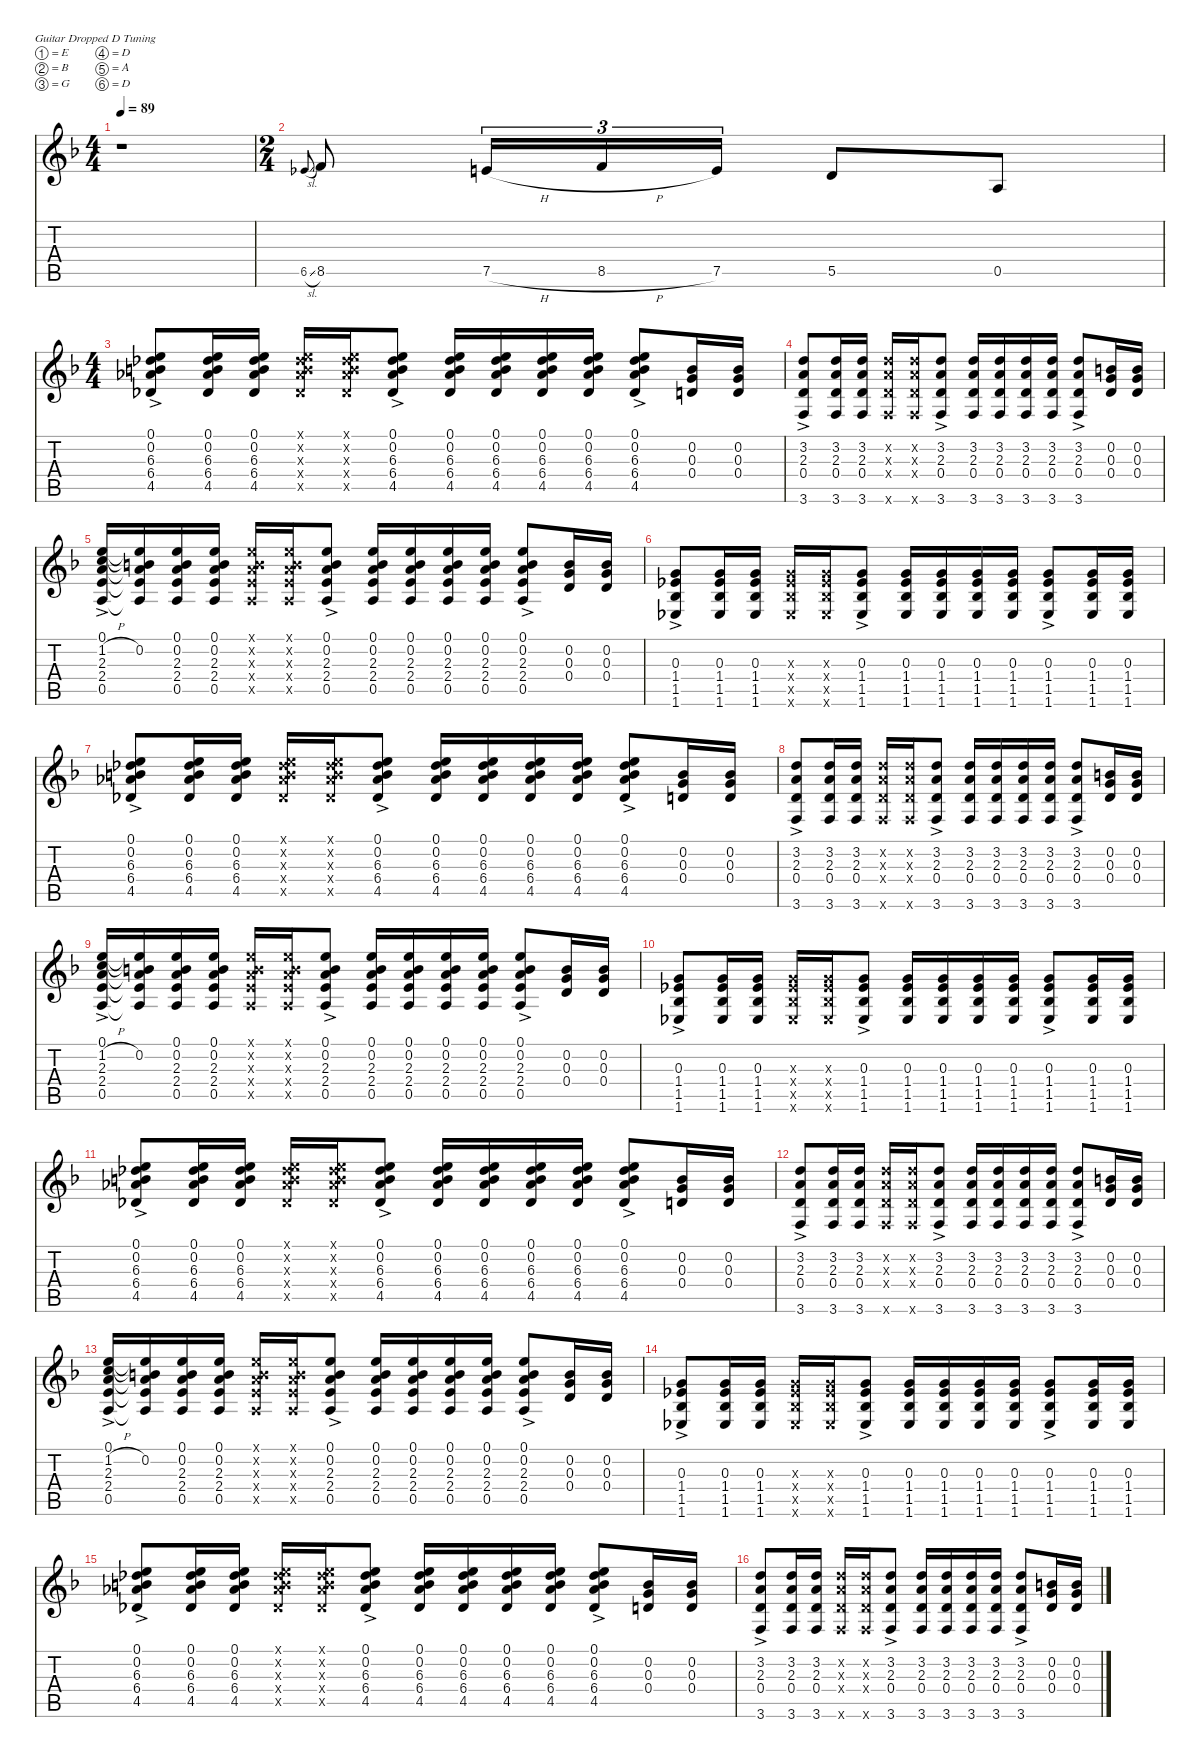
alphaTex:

\defaultSystemsLayout 4
\hideDynamics
\bracketExtendMode nobrackets
\singleTrackTrackNamePolicy hidden
\multiTrackTrackNamePolicy hidden
\firstSystemTrackNameMode fullname
\firstSystemTrackNameOrientation horizontal
\otherSystemsTrackNameOrientation horizontal
\track ("Distorted Guitar 2" "dist.guit.") {instrument distortionguitar}
\staff {score tabs}
\tuning (E4 B3 G3 D3 A2 D2)
\ts (4 4)
\beaming (8 2 2 2 2)
\tempo 89
\clef g2
\ks f
r.1{dy mf instrument distortionguitar beam Down} |
\ts (2 4)
\beaming (8 2 2 2 2)
6.5{sl acc b}.8{gr onbeat beam Up} 8.5{acc forcenatural}.8{dy f beam Up} 7.5{h acc forcenatural}.16{tu (3 2) beam Up} 8.5{h acc forcenatural}.16{tu (3 2) beam Up} 7.5{acc forcenatural}.16{tu (3 2) beam Up} 5.5{acc forcenatural}.8{beam Up} 0.5{acc forcenatural}.8{beam Up} |
\ts (4 4)
\beaming (8 2 2 2 2)
(0.1{ac acc forcenatural} 0.2{ac acc forcenatural} 6.3{ac acc b} 6.4{ac acc b} 4.5{ac acc b}).8{dy mp beam Up} (0.1{acc forcenatural} 0.2{acc forcenatural} 6.3{acc b} 6.4{acc b} 4.5{acc b}).16{dy mf beam Up} (0.1{acc forcenatural} 0.2{acc forcenatural} 6.3{acc b} 6.4{acc b} 4.5{acc b}).16{beam Up} (0.1{x acc forcenatural} 0.2{x acc forcenatural} 6.3{x acc b} 6.4{x acc b} 4.5{x acc b}).16{beam Up} (0.1{x acc forcenatural} 0.2{x acc forcenatural} 6.3{x acc b} 6.4{x acc b} 4.5{x acc b}).16{beam Up} (0.1{ac acc forcenatural} 0.2{ac acc forcenatural} 6.3{ac acc b} 6.4{ac acc b} 4.5{ac acc b}).8{beam Up} (0.1{acc forcenatural} 0.2{acc forcenatural} 6.3{acc b} 6.4{acc b} 4.5{acc b}).16{beam Up} (0.1{acc forcenatural} 0.2{acc forcenatural} 6.3{acc b} 6.4{acc b} 4.5{acc b}).16{beam Up} (0.1{acc forcenatural} 0.2{acc forcenatural} 6.3{acc b} 6.4{acc b} 4.5{acc b}).16{beam Up} (0.1{acc forcenatural} 0.2{acc forcenatural} 6.3{acc b} 6.4{acc b} 4.5{acc b}).16{beam Up} (0.1{ac acc forcenatural} 0.2{ac acc forcenatural} 6.3{ac acc b} 6.4{ac acc b} 4.5{ac acc b}).8{beam Up} (0.2{acc forcenatural} 0.3{acc forcenatural} 0.4{acc forcenatural}).16{beam Up} (0.2{acc forcenatural} 0.3{acc forcenatural} 0.4{acc forcenatural}).16{beam Up} |
(3.2{ac acc forcenatural} 2.3{ac acc forcenatural} 0.4{ac acc forcenatural} 3.6{ac acc forcenatural}).8{dy ff beam Up} (3.2{acc forcenatural} 2.3{acc forcenatural} 0.4{acc forcenatural} 3.6{acc forcenatural}).16{beam Up} (3.2{acc forcenatural} 2.3{acc forcenatural} 0.4{acc forcenatural} 3.6{acc forcenatural}).16{beam Up} (3.2{x acc forcenatural} 2.3{x acc forcenatural} 0.4{x acc forcenatural} 3.6{x acc forcenatural}).16{beam Up} (3.2{x acc forcenatural} 2.3{x acc forcenatural} 0.4{x acc forcenatural} 3.6{x acc forcenatural}).16{beam Up} (3.2{ac acc forcenatural} 2.3{ac acc forcenatural} 0.4{ac acc forcenatural} 3.6{ac acc forcenatural}).8{beam Up} (3.2{acc forcenatural} 2.3{acc forcenatural} 0.4{acc forcenatural} 3.6{acc forcenatural}).16{beam Up} (3.2{acc forcenatural} 2.3{acc forcenatural} 0.4{acc forcenatural} 3.6{acc forcenatural}).16{beam Up} (3.2{acc forcenatural} 2.3{acc forcenatural} 0.4{acc forcenatural} 3.6{acc forcenatural}).16{beam Up} (3.2{acc forcenatural} 2.3{acc forcenatural} 0.4{acc forcenatural} 3.6{acc forcenatural}).16{beam Up} (3.2{ac acc forcenatural} 2.3{ac acc forcenatural} 0.4{ac acc forcenatural} 3.6{ac acc forcenatural}).8{beam Up} (0.2{acc forcenatural} 0.3{acc forcenatural} 0.4{acc forcenatural}).16{beam Up} (0.2{acc forcenatural} 0.3{acc forcenatural} 0.4{acc forcenatural}).16{beam Up} |
(0.1{ac acc forcenatural} 1.2{h ac acc forcenatural} 2.3{ac acc forcenatural} 2.4{ac acc forcenatural} 0.5{ac acc forcenatural}).16{beam Up} (0.1{t acc forcenatural} 0.2{acc forcenatural} 2.3{t acc forcenatural} 2.4{t acc forcenatural} 0.5{t acc forcenatural}).16{beam Up} (0.1{acc forcenatural} 0.2{acc forcenatural} 2.3{acc forcenatural} 2.4{acc forcenatural} 0.5{acc forcenatural}).16{beam Up} (0.1{acc forcenatural} 0.2{acc forcenatural} 2.3{acc forcenatural} 2.4{acc forcenatural} 0.5{acc forcenatural}).16{beam Up} (0.1{x acc forcenatural} 0.2{x acc forcenatural} 2.3{x acc forcenatural} 2.4{x acc forcenatural} 0.5{x acc forcenatural}).16{beam Up} (0.1{x acc forcenatural} 0.2{x acc forcenatural} 2.3{x acc forcenatural} 2.4{x acc forcenatural} 0.5{x acc forcenatural}).16{beam Up} (0.1{ac acc forcenatural} 0.2{ac acc forcenatural} 2.3{ac acc forcenatural} 2.4{ac acc forcenatural} 0.5{ac acc forcenatural}).8{beam Up} (0.1{acc forcenatural} 0.2{acc forcenatural} 2.3{acc forcenatural} 2.4{acc forcenatural} 0.5{acc forcenatural}).16{beam Up} (0.1{acc forcenatural} 0.2{acc forcenatural} 2.3{acc forcenatural} 2.4{acc forcenatural} 0.5{acc forcenatural}).16{beam Up} (0.1{acc forcenatural} 0.2{acc forcenatural} 2.3{acc forcenatural} 2.4{acc forcenatural} 0.5{acc forcenatural}).16{beam Up} (0.1{acc forcenatural} 0.2{acc forcenatural} 2.3{acc forcenatural} 2.4{acc forcenatural} 0.5{acc forcenatural}).16{beam Up} (0.1{ac acc forcenatural} 0.2{ac acc forcenatural} 2.3{ac acc forcenatural} 2.4{ac acc forcenatural} 0.5{ac acc forcenatural}).8{beam Up} (0.2{acc forcenatural} 0.3{acc forcenatural} 0.4{acc forcenatural}).16{beam Up} (0.2{acc forcenatural} 0.3{acc forcenatural} 0.4{acc forcenatural}).16{beam Up} |
(0.3{ac acc forcenatural} 1.4{ac acc b} 1.5{ac acc b} 1.6{ac acc b}).8{beam Up} (0.3{acc forcenatural} 1.4{acc b} 1.5{acc b} 1.6{acc b}).16{beam Up} (0.3{acc forcenatural} 1.4{acc b} 1.5{acc b} 1.6{acc b}).16{beam Up} (0.3{x acc forcenatural} 1.4{x acc b} 1.5{x acc b} 1.6{x acc b}).16{beam Up} (0.3{x acc forcenatural} 1.4{x acc b} 1.5{x acc b} 1.6{x acc b}).16{beam Up} (0.3{ac acc forcenatural} 1.4{ac acc b} 1.5{ac acc b} 1.6{ac acc b}).8{beam Up} (0.3{acc forcenatural} 1.4{acc b} 1.5{acc b} 1.6{acc b}).16{beam Up} (0.3{acc forcenatural} 1.4{acc b} 1.5{acc b} 1.6{acc b}).16{beam Up} (0.3{acc forcenatural} 1.4{acc b} 1.5{acc b} 1.6{acc b}).16{beam Up} (0.3{acc forcenatural} 1.4{acc b} 1.5{acc b} 1.6{acc b}).16{beam Up} (0.3{ac acc forcenatural} 1.4{ac acc b} 1.5{ac acc b} 1.6{ac acc b}).8{beam Up} (0.3{acc forcenatural} 1.4{acc b} 1.5{acc b} 1.6{acc b}).16{beam Up} (0.3{acc forcenatural} 1.4{acc b} 1.5{acc b} 1.6{acc b}).16{beam Up} |
(0.1{ac acc forcenatural} 0.2{ac acc forcenatural} 6.3{ac acc b} 6.4{ac acc b} 4.5{ac acc b}).8{dy mp beam Up} (0.1{acc forcenatural} 0.2{acc forcenatural} 6.3{acc b} 6.4{acc b} 4.5{acc b}).16{dy mf beam Up} (0.1{acc forcenatural} 0.2{acc forcenatural} 6.3{acc b} 6.4{acc b} 4.5{acc b}).16{beam Up} (0.1{x acc forcenatural} 0.2{x acc forcenatural} 6.3{x acc b} 6.4{x acc b} 4.5{x acc b}).16{beam Up} (0.1{x acc forcenatural} 0.2{x acc forcenatural} 6.3{x acc b} 6.4{x acc b} 4.5{x acc b}).16{beam Up} (0.1{ac acc forcenatural} 0.2{ac acc forcenatural} 6.3{ac acc b} 6.4{ac acc b} 4.5{ac acc b}).8{beam Up} (0.1{acc forcenatural} 0.2{acc forcenatural} 6.3{acc b} 6.4{acc b} 4.5{acc b}).16{beam Up} (0.1{acc forcenatural} 0.2{acc forcenatural} 6.3{acc b} 6.4{acc b} 4.5{acc b}).16{beam Up} (0.1{acc forcenatural} 0.2{acc forcenatural} 6.3{acc b} 6.4{acc b} 4.5{acc b}).16{beam Up} (0.1{acc forcenatural} 0.2{acc forcenatural} 6.3{acc b} 6.4{acc b} 4.5{acc b}).16{beam Up} (0.1{ac acc forcenatural} 0.2{ac acc forcenatural} 6.3{ac acc b} 6.4{ac acc b} 4.5{ac acc b}).8{beam Up} (0.2{acc forcenatural} 0.3{acc forcenatural} 0.4{acc forcenatural}).16{beam Up} (0.2{acc forcenatural} 0.3{acc forcenatural} 0.4{acc forcenatural}).16{beam Up} |
(3.2{ac acc forcenatural} 2.3{ac acc forcenatural} 0.4{ac acc forcenatural} 3.6{ac acc forcenatural}).8{dy ff beam Up} (3.2{acc forcenatural} 2.3{acc forcenatural} 0.4{acc forcenatural} 3.6{acc forcenatural}).16{beam Up} (3.2{acc forcenatural} 2.3{acc forcenatural} 0.4{acc forcenatural} 3.6{acc forcenatural}).16{beam Up} (3.2{x acc forcenatural} 2.3{x acc forcenatural} 0.4{x acc forcenatural} 3.6{x acc forcenatural}).16{beam Up} (3.2{x acc forcenatural} 2.3{x acc forcenatural} 0.4{x acc forcenatural} 3.6{x acc forcenatural}).16{beam Up} (3.2{ac acc forcenatural} 2.3{ac acc forcenatural} 0.4{ac acc forcenatural} 3.6{ac acc forcenatural}).8{beam Up} (3.2{acc forcenatural} 2.3{acc forcenatural} 0.4{acc forcenatural} 3.6{acc forcenatural}).16{beam Up} (3.2{acc forcenatural} 2.3{acc forcenatural} 0.4{acc forcenatural} 3.6{acc forcenatural}).16{beam Up} (3.2{acc forcenatural} 2.3{acc forcenatural} 0.4{acc forcenatural} 3.6{acc forcenatural}).16{beam Up} (3.2{acc forcenatural} 2.3{acc forcenatural} 0.4{acc forcenatural} 3.6{acc forcenatural}).16{beam Up} (3.2{ac acc forcenatural} 2.3{ac acc forcenatural} 0.4{ac acc forcenatural} 3.6{ac acc forcenatural}).8{beam Up} (0.2{acc forcenatural} 0.3{acc forcenatural} 0.4{acc forcenatural}).16{beam Up} (0.2{acc forcenatural} 0.3{acc forcenatural} 0.4{acc forcenatural}).16{beam Up} |
(0.1{ac acc forcenatural} 1.2{h ac acc forcenatural} 2.3{ac acc forcenatural} 2.4{ac acc forcenatural} 0.5{ac acc forcenatural}).16{beam Up} (0.1{t acc forcenatural} 0.2{acc forcenatural} 2.3{t acc forcenatural} 2.4{t acc forcenatural} 0.5{t acc forcenatural}).16{beam Up} (0.1{acc forcenatural} 0.2{acc forcenatural} 2.3{acc forcenatural} 2.4{acc forcenatural} 0.5{acc forcenatural}).16{beam Up} (0.1{acc forcenatural} 0.2{acc forcenatural} 2.3{acc forcenatural} 2.4{acc forcenatural} 0.5{acc forcenatural}).16{beam Up} (0.1{x acc forcenatural} 0.2{x acc forcenatural} 2.3{x acc forcenatural} 2.4{x acc forcenatural} 0.5{x acc forcenatural}).16{beam Up} (0.1{x acc forcenatural} 0.2{x acc forcenatural} 2.3{x acc forcenatural} 2.4{x acc forcenatural} 0.5{x acc forcenatural}).16{beam Up} (0.1{ac acc forcenatural} 0.2{ac acc forcenatural} 2.3{ac acc forcenatural} 2.4{ac acc forcenatural} 0.5{ac acc forcenatural}).8{beam Up} (0.1{acc forcenatural} 0.2{acc forcenatural} 2.3{acc forcenatural} 2.4{acc forcenatural} 0.5{acc forcenatural}).16{beam Up} (0.1{acc forcenatural} 0.2{acc forcenatural} 2.3{acc forcenatural} 2.4{acc forcenatural} 0.5{acc forcenatural}).16{beam Up} (0.1{acc forcenatural} 0.2{acc forcenatural} 2.3{acc forcenatural} 2.4{acc forcenatural} 0.5{acc forcenatural}).16{beam Up} (0.1{acc forcenatural} 0.2{acc forcenatural} 2.3{acc forcenatural} 2.4{acc forcenatural} 0.5{acc forcenatural}).16{beam Up} (0.1{ac acc forcenatural} 0.2{ac acc forcenatural} 2.3{ac acc forcenatural} 2.4{ac acc forcenatural} 0.5{ac acc forcenatural}).8{beam Up} (0.2{acc forcenatural} 0.3{acc forcenatural} 0.4{acc forcenatural}).16{beam Up} (0.2{acc forcenatural} 0.3{acc forcenatural} 0.4{acc forcenatural}).16{beam Up} |
(0.3{ac acc forcenatural} 1.4{ac acc b} 1.5{ac acc b} 1.6{ac acc b}).8{beam Up} (0.3{acc forcenatural} 1.4{acc b} 1.5{acc b} 1.6{acc b}).16{beam Up} (0.3{acc forcenatural} 1.4{acc b} 1.5{acc b} 1.6{acc b}).16{beam Up} (0.3{x acc forcenatural} 1.4{x acc b} 1.5{x acc b} 1.6{x acc b}).16{beam Up} (0.3{x acc forcenatural} 1.4{x acc b} 1.5{x acc b} 1.6{x acc b}).16{beam Up} (0.3{ac acc forcenatural} 1.4{ac acc b} 1.5{ac acc b} 1.6{ac acc b}).8{beam Up} (0.3{acc forcenatural} 1.4{acc b} 1.5{acc b} 1.6{acc b}).16{beam Up} (0.3{acc forcenatural} 1.4{acc b} 1.5{acc b} 1.6{acc b}).16{beam Up} (0.3{acc forcenatural} 1.4{acc b} 1.5{acc b} 1.6{acc b}).16{beam Up} (0.3{acc forcenatural} 1.4{acc b} 1.5{acc b} 1.6{acc b}).16{beam Up} (0.3{ac acc forcenatural} 1.4{ac acc b} 1.5{ac acc b} 1.6{ac acc b}).8{beam Up} (0.3{acc forcenatural} 1.4{acc b} 1.5{acc b} 1.6{acc b}).16{beam Up} (0.3{acc forcenatural} 1.4{acc b} 1.5{acc b} 1.6{acc b}).16{beam Up} |
(0.1{ac acc forcenatural} 0.2{ac acc forcenatural} 6.3{ac acc b} 6.4{ac acc b} 4.5{ac acc b}).8{dy mp beam Up} (0.1{acc forcenatural} 0.2{acc forcenatural} 6.3{acc b} 6.4{acc b} 4.5{acc b}).16{dy mf beam Up} (0.1{acc forcenatural} 0.2{acc forcenatural} 6.3{acc b} 6.4{acc b} 4.5{acc b}).16{beam Up} (0.1{x acc forcenatural} 0.2{x acc forcenatural} 6.3{x acc b} 6.4{x acc b} 4.5{x acc b}).16{beam Up} (0.1{x acc forcenatural} 0.2{x acc forcenatural} 6.3{x acc b} 6.4{x acc b} 4.5{x acc b}).16{beam Up} (0.1{ac acc forcenatural} 0.2{ac acc forcenatural} 6.3{ac acc b} 6.4{ac acc b} 4.5{ac acc b}).8{beam Up} (0.1{acc forcenatural} 0.2{acc forcenatural} 6.3{acc b} 6.4{acc b} 4.5{acc b}).16{beam Up} (0.1{acc forcenatural} 0.2{acc forcenatural} 6.3{acc b} 6.4{acc b} 4.5{acc b}).16{beam Up} (0.1{acc forcenatural} 0.2{acc forcenatural} 6.3{acc b} 6.4{acc b} 4.5{acc b}).16{beam Up} (0.1{acc forcenatural} 0.2{acc forcenatural} 6.3{acc b} 6.4{acc b} 4.5{acc b}).16{beam Up} (0.1{ac acc forcenatural} 0.2{ac acc forcenatural} 6.3{ac acc b} 6.4{ac acc b} 4.5{ac acc b}).8{beam Up} (0.2{acc forcenatural} 0.3{acc forcenatural} 0.4{acc forcenatural}).16{beam Up} (0.2{acc forcenatural} 0.3{acc forcenatural} 0.4{acc forcenatural}).16{beam Up} |
(3.2{ac acc forcenatural} 2.3{ac acc forcenatural} 0.4{ac acc forcenatural} 3.6{ac acc forcenatural}).8{dy ff beam Up} (3.2{acc forcenatural} 2.3{acc forcenatural} 0.4{acc forcenatural} 3.6{acc forcenatural}).16{beam Up} (3.2{acc forcenatural} 2.3{acc forcenatural} 0.4{acc forcenatural} 3.6{acc forcenatural}).16{beam Up} (3.2{x acc forcenatural} 2.3{x acc forcenatural} 0.4{x acc forcenatural} 3.6{x acc forcenatural}).16{beam Up} (3.2{x acc forcenatural} 2.3{x acc forcenatural} 0.4{x acc forcenatural} 3.6{x acc forcenatural}).16{beam Up} (3.2{ac acc forcenatural} 2.3{ac acc forcenatural} 0.4{ac acc forcenatural} 3.6{ac acc forcenatural}).8{beam Up} (3.2{acc forcenatural} 2.3{acc forcenatural} 0.4{acc forcenatural} 3.6{acc forcenatural}).16{beam Up} (3.2{acc forcenatural} 2.3{acc forcenatural} 0.4{acc forcenatural} 3.6{acc forcenatural}).16{beam Up} (3.2{acc forcenatural} 2.3{acc forcenatural} 0.4{acc forcenatural} 3.6{acc forcenatural}).16{beam Up} (3.2{acc forcenatural} 2.3{acc forcenatural} 0.4{acc forcenatural} 3.6{acc forcenatural}).16{beam Up} (3.2{ac acc forcenatural} 2.3{ac acc forcenatural} 0.4{ac acc forcenatural} 3.6{ac acc forcenatural}).8{beam Up} (0.2{acc forcenatural} 0.3{acc forcenatural} 0.4{acc forcenatural}).16{beam Up} (0.2{acc forcenatural} 0.3{acc forcenatural} 0.4{acc forcenatural}).16{beam Up} |
(0.1{ac acc forcenatural} 1.2{h ac acc forcenatural} 2.3{ac acc forcenatural} 2.4{ac acc forcenatural} 0.5{ac acc forcenatural}).16{beam Up} (0.1{t acc forcenatural} 0.2{acc forcenatural} 2.3{t acc forcenatural} 2.4{t acc forcenatural} 0.5{t acc forcenatural}).16{beam Up} (0.1{acc forcenatural} 0.2{acc forcenatural} 2.3{acc forcenatural} 2.4{acc forcenatural} 0.5{acc forcenatural}).16{beam Up} (0.1{acc forcenatural} 0.2{acc forcenatural} 2.3{acc forcenatural} 2.4{acc forcenatural} 0.5{acc forcenatural}).16{beam Up} (0.1{x acc forcenatural} 0.2{x acc forcenatural} 2.3{x acc forcenatural} 2.4{x acc forcenatural} 0.5{x acc forcenatural}).16{beam Up} (0.1{x acc forcenatural} 0.2{x acc forcenatural} 2.3{x acc forcenatural} 2.4{x acc forcenatural} 0.5{x acc forcenatural}).16{beam Up} (0.1{ac acc forcenatural} 0.2{ac acc forcenatural} 2.3{ac acc forcenatural} 2.4{ac acc forcenatural} 0.5{ac acc forcenatural}).8{beam Up} (0.1{acc forcenatural} 0.2{acc forcenatural} 2.3{acc forcenatural} 2.4{acc forcenatural} 0.5{acc forcenatural}).16{beam Up} (0.1{acc forcenatural} 0.2{acc forcenatural} 2.3{acc forcenatural} 2.4{acc forcenatural} 0.5{acc forcenatural}).16{beam Up} (0.1{acc forcenatural} 0.2{acc forcenatural} 2.3{acc forcenatural} 2.4{acc forcenatural} 0.5{acc forcenatural}).16{beam Up} (0.1{acc forcenatural} 0.2{acc forcenatural} 2.3{acc forcenatural} 2.4{acc forcenatural} 0.5{acc forcenatural}).16{beam Up} (0.1{ac acc forcenatural} 0.2{ac acc forcenatural} 2.3{ac acc forcenatural} 2.4{ac acc forcenatural} 0.5{ac acc forcenatural}).8{beam Up} (0.2{acc forcenatural} 0.3{acc forcenatural} 0.4{acc forcenatural}).16{beam Up} (0.2{acc forcenatural} 0.3{acc forcenatural} 0.4{acc forcenatural}).16{beam Up} |
(0.3{ac acc forcenatural} 1.4{ac acc b} 1.5{ac acc b} 1.6{ac acc b}).8{beam Up} (0.3{acc forcenatural} 1.4{acc b} 1.5{acc b} 1.6{acc b}).16{beam Up} (0.3{acc forcenatural} 1.4{acc b} 1.5{acc b} 1.6{acc b}).16{beam Up} (0.3{x acc forcenatural} 1.4{x acc b} 1.5{x acc b} 1.6{x acc b}).16{beam Up} (0.3{x acc forcenatural} 1.4{x acc b} 1.5{x acc b} 1.6{x acc b}).16{beam Up} (0.3{ac acc forcenatural} 1.4{ac acc b} 1.5{ac acc b} 1.6{ac acc b}).8{beam Up} (0.3{acc forcenatural} 1.4{acc b} 1.5{acc b} 1.6{acc b}).16{beam Up} (0.3{acc forcenatural} 1.4{acc b} 1.5{acc b} 1.6{acc b}).16{beam Up} (0.3{acc forcenatural} 1.4{acc b} 1.5{acc b} 1.6{acc b}).16{beam Up} (0.3{acc forcenatural} 1.4{acc b} 1.5{acc b} 1.6{acc b}).16{beam Up} (0.3{ac acc forcenatural} 1.4{ac acc b} 1.5{ac acc b} 1.6{ac acc b}).8{beam Up} (0.3{acc forcenatural} 1.4{acc b} 1.5{acc b} 1.6{acc b}).16{beam Up} (0.3{acc forcenatural} 1.4{acc b} 1.5{acc b} 1.6{acc b}).16{beam Up} |
(0.1{ac acc forcenatural} 0.2{ac acc forcenatural} 6.3{ac acc b} 6.4{ac acc b} 4.5{ac acc b}).8{dy mp beam Up} (0.1{acc forcenatural} 0.2{acc forcenatural} 6.3{acc b} 6.4{acc b} 4.5{acc b}).16{dy mf beam Up} (0.1{acc forcenatural} 0.2{acc forcenatural} 6.3{acc b} 6.4{acc b} 4.5{acc b}).16{beam Up} (0.1{x acc forcenatural} 0.2{x acc forcenatural} 6.3{x acc b} 6.4{x acc b} 4.5{x acc b}).16{beam Up} (0.1{x acc forcenatural} 0.2{x acc forcenatural} 6.3{x acc b} 6.4{x acc b} 4.5{x acc b}).16{beam Up} (0.1{ac acc forcenatural} 0.2{ac acc forcenatural} 6.3{ac acc b} 6.4{ac acc b} 4.5{ac acc b}).8{beam Up} (0.1{acc forcenatural} 0.2{acc forcenatural} 6.3{acc b} 6.4{acc b} 4.5{acc b}).16{beam Up} (0.1{acc forcenatural} 0.2{acc forcenatural} 6.3{acc b} 6.4{acc b} 4.5{acc b}).16{beam Up} (0.1{acc forcenatural} 0.2{acc forcenatural} 6.3{acc b} 6.4{acc b} 4.5{acc b}).16{beam Up} (0.1{acc forcenatural} 0.2{acc forcenatural} 6.3{acc b} 6.4{acc b} 4.5{acc b}).16{beam Up} (0.1{ac acc forcenatural} 0.2{ac acc forcenatural} 6.3{ac acc b} 6.4{ac acc b} 4.5{ac acc b}).8{beam Up} (0.2{acc forcenatural} 0.3{acc forcenatural} 0.4{acc forcenatural}).16{beam Up} (0.2{acc forcenatural} 0.3{acc forcenatural} 0.4{acc forcenatural}).16{beam Up} |
(3.2{ac acc forcenatural} 2.3{ac acc forcenatural} 0.4{ac acc forcenatural} 3.6{ac acc forcenatural}).8{dy ff beam Up} (3.2{acc forcenatural} 2.3{acc forcenatural} 0.4{acc forcenatural} 3.6{acc forcenatural}).16{beam Up} (3.2{acc forcenatural} 2.3{acc forcenatural} 0.4{acc forcenatural} 3.6{acc forcenatural}).16{beam Up} (3.2{x acc forcenatural} 2.3{x acc forcenatural} 0.4{x acc forcenatural} 3.6{x acc forcenatural}).16{beam Up} (3.2{x acc forcenatural} 2.3{x acc forcenatural} 0.4{x acc forcenatural} 3.6{x acc forcenatural}).16{beam Up} (3.2{ac acc forcenatural} 2.3{ac acc forcenatural} 0.4{ac acc forcenatural} 3.6{ac acc forcenatural}).8{beam Up} (3.2{acc forcenatural} 2.3{acc forcenatural} 0.4{acc forcenatural} 3.6{acc forcenatural}).16{beam Up} (3.2{acc forcenatural} 2.3{acc forcenatural} 0.4{acc forcenatural} 3.6{acc forcenatural}).16{beam Up} (3.2{acc forcenatural} 2.3{acc forcenatural} 0.4{acc forcenatural} 3.6{acc forcenatural}).16{beam Up} (3.2{acc forcenatural} 2.3{acc forcenatural} 0.4{acc forcenatural} 3.6{acc forcenatural}).16{beam Up} (3.2{ac acc forcenatural} 2.3{ac acc forcenatural} 0.4{ac acc forcenatural} 3.6{ac acc forcenatural}).8{beam Up} (0.2{acc forcenatural} 0.3{acc forcenatural} 0.4{acc forcenatural}).16{beam Up} (0.2{acc forcenatural} 0.3{acc forcenatural} 0.4{acc forcenatural}).16{beam Up}
